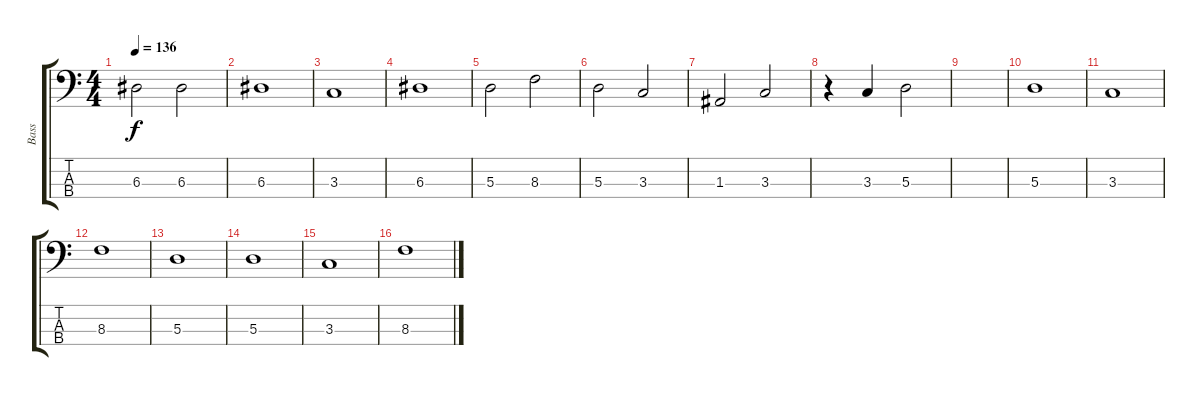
\track ("Bass" "Bass") {instrument electricbasspick}
\staff {score tabs}
\tuning (G2 D2 A1 E1) {hide}
\ts (4 4)
\tempo 136
\clef f4
\ks c
6.3.2{dy f} 6.3.2 |
6.3.1 |
3.3.1 |
6.3.1 |
5.3.2 8.3.2 |
5.3.2 3.3.2 |
1.3.2 3.3.2 |
r.4 3.3.4 5.3.2 |
|
5.3.1 |
3.3.1 |
8.3.1 |
5.3.1 |
5.3.1 |
3.3.1 |
8.3.1
